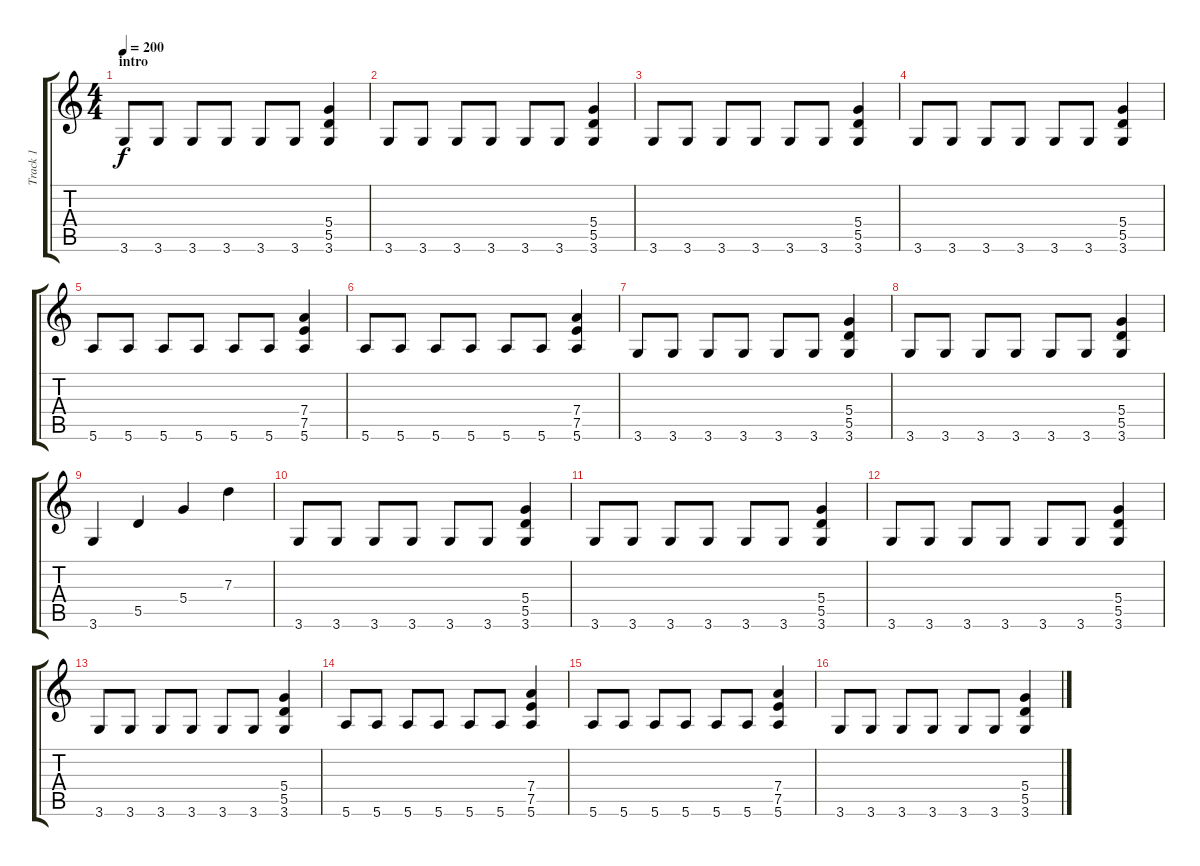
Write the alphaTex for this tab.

\track ("Track 1" "Track 1") {instrument overdrivenguitar}
\staff {score tabs}
\tuning (E4 B3 G3 D3 A2 E2) {hide}
\ts (4 4)
\section ("" "intro")
\tempo 200
\clef g2
\ks c
3.6.8{dy f instrument overdrivenguitar} 3.6.8 3.6.8 3.6.8 3.6.8 3.6.8 (5.4 5.5 3.6).4 |
3.6.8 3.6.8 3.6.8 3.6.8 3.6.8 3.6.8 (5.4 5.5 3.6).4 |
3.6.8 3.6.8 3.6.8 3.6.8 3.6.8 3.6.8 (5.4 5.5 3.6).4 |
3.6.8 3.6.8 3.6.8 3.6.8 3.6.8 3.6.8 (5.4 5.5 3.6).4 |
5.6.8 5.6.8 5.6.8 5.6.8 5.6.8 5.6.8 (7.4 7.5 5.6).4 |
5.6.8 5.6.8 5.6.8 5.6.8 5.6.8 5.6.8 (7.4 7.5 5.6).4 |
3.6.8 3.6.8 3.6.8 3.6.8 3.6.8 3.6.8 (5.4 5.5 3.6).4 |
3.6.8 3.6.8 3.6.8 3.6.8 3.6.8 3.6.8 (5.4 5.5 3.6).4 |
3.6.4 5.5.4 5.4.4 7.3.4 |
3.6.8 3.6.8 3.6.8 3.6.8 3.6.8 3.6.8 (5.4 5.5 3.6).4 |
3.6.8 3.6.8 3.6.8 3.6.8 3.6.8 3.6.8 (5.4 5.5 3.6).4 |
3.6.8 3.6.8 3.6.8 3.6.8 3.6.8 3.6.8 (5.4 5.5 3.6).4 |
3.6.8 3.6.8 3.6.8 3.6.8 3.6.8 3.6.8 (5.4 5.5 3.6).4 |
5.6.8 5.6.8 5.6.8 5.6.8 5.6.8 5.6.8 (7.4 7.5 5.6).4 |
5.6.8 5.6.8 5.6.8 5.6.8 5.6.8 5.6.8 (7.4 7.5 5.6).4 |
3.6.8 3.6.8 3.6.8 3.6.8 3.6.8 3.6.8 (5.4 5.5 3.6).4
